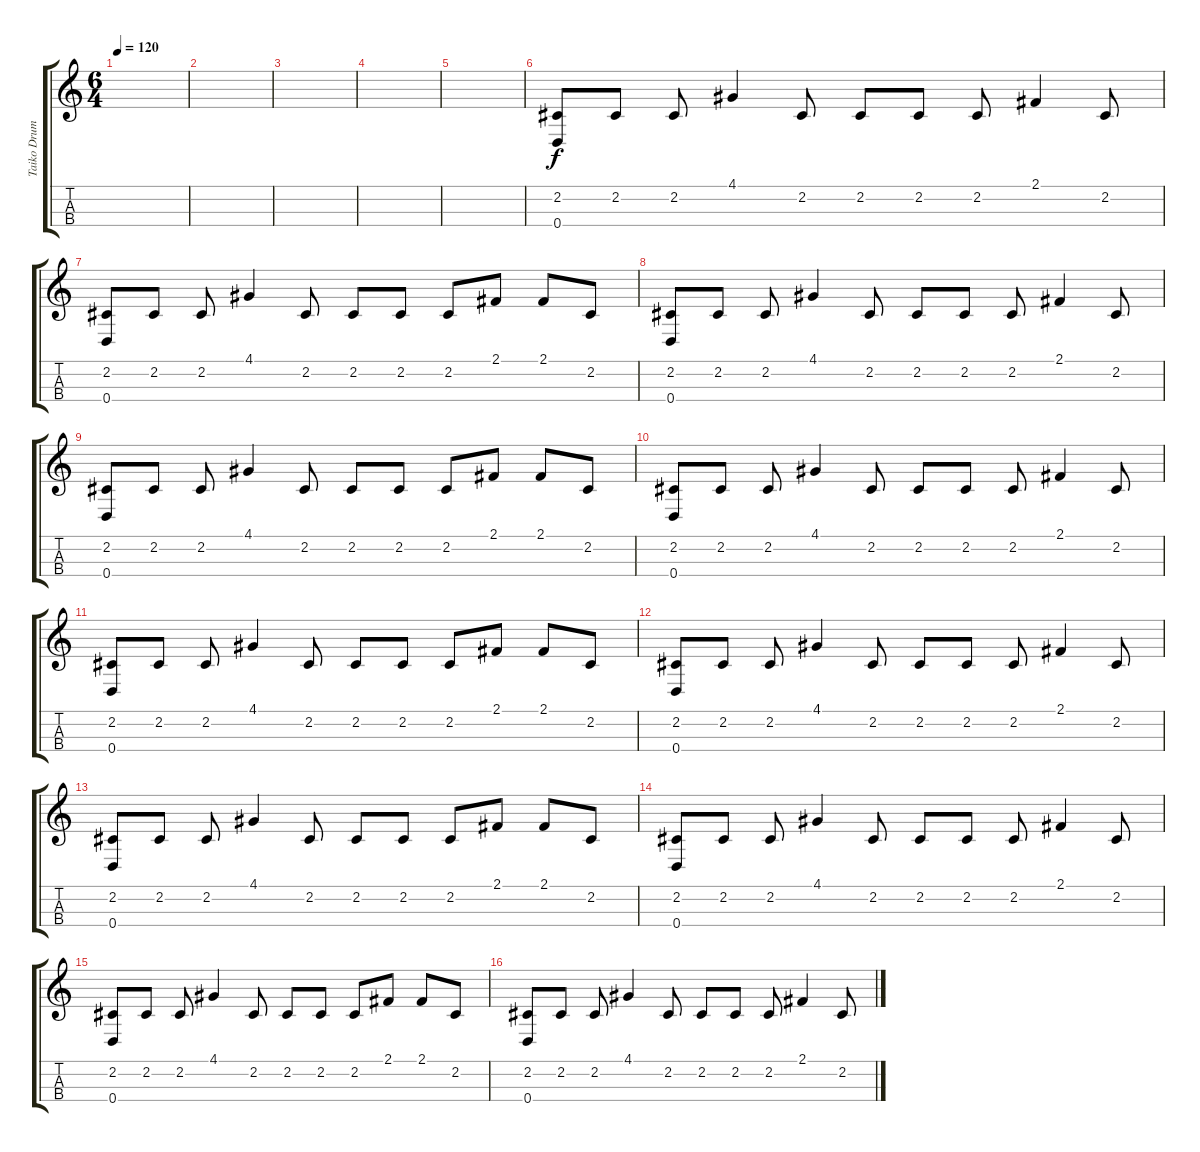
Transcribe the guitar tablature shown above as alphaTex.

\track ("Taiko Drums" "Taiko Drum") {instrument taikodrum}
\staff {score tabs}
\tuning (E4 B3 G3 D3) {hide}
\ts (6 4)
\tempo 120
\clef g2
\ks c
|
|
|
|
|
(2.2 0.4).8 2.2.8 2.2.8 4.1.4 2.2.8 2.2.8 2.2.8 2.2.8 2.1.4 2.2.8 |
(2.2 0.4).8 2.2.8 2.2.8 4.1.4 2.2.8 2.2.8 2.2.8 2.2.8 2.1.8 2.1.8 2.2.8 |
(2.2 0.4).8 2.2.8 2.2.8 4.1.4 2.2.8 2.2.8 2.2.8 2.2.8 2.1.4 2.2.8 |
(2.2 0.4).8 2.2.8 2.2.8 4.1.4 2.2.8 2.2.8 2.2.8 2.2.8 2.1.8 2.1.8 2.2.8 |
(2.2 0.4).8 2.2.8 2.2.8 4.1.4 2.2.8 2.2.8 2.2.8 2.2.8 2.1.4 2.2.8 |
(2.2 0.4).8 2.2.8 2.2.8 4.1.4 2.2.8 2.2.8 2.2.8 2.2.8 2.1.8 2.1.8 2.2.8 |
(2.2 0.4).8 2.2.8 2.2.8 4.1.4 2.2.8 2.2.8 2.2.8 2.2.8 2.1.4 2.2.8 |
(2.2 0.4).8 2.2.8 2.2.8 4.1.4 2.2.8 2.2.8 2.2.8 2.2.8 2.1.8 2.1.8 2.2.8 |
(2.2 0.4).8 2.2.8 2.2.8 4.1.4 2.2.8 2.2.8 2.2.8 2.2.8 2.1.4 2.2.8 |
(2.2 0.4).8 2.2.8 2.2.8 4.1.4 2.2.8 2.2.8 2.2.8 2.2.8 2.1.8 2.1.8 2.2.8 |
(2.2 0.4).8 2.2.8 2.2.8 4.1.4 2.2.8 2.2.8 2.2.8 2.2.8 2.1.4 2.2.8
